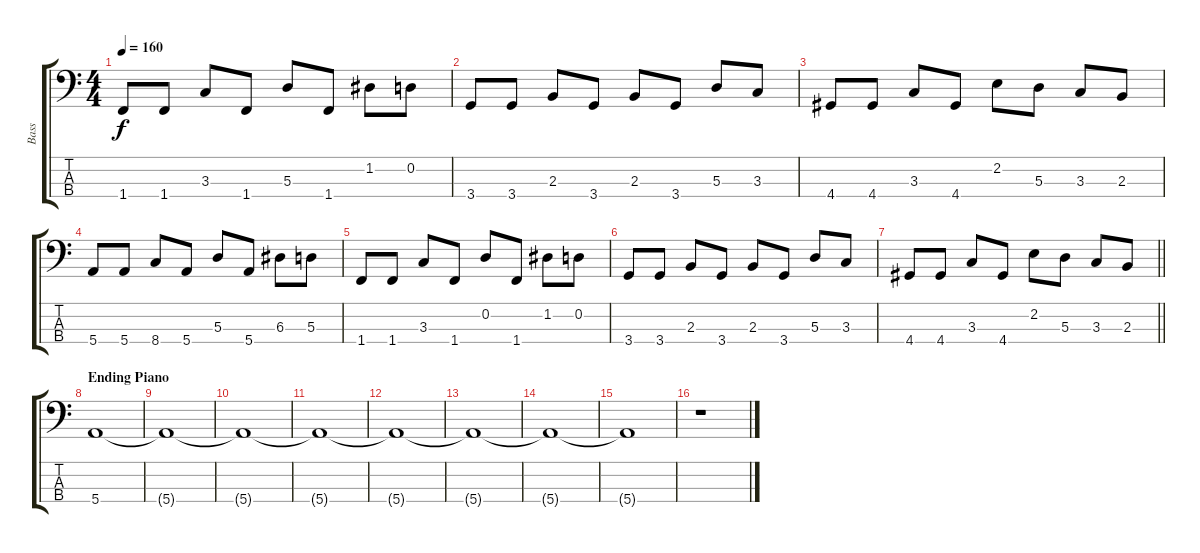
\track ("Bass" "Bass") {instrument electricbassfinger}
\staff {score tabs}
\tuning (G2 D2 A1 E1) {hide}
\ts (4 4)
\tempo 160
\clef f4
\ks c
1.4.8{dy f} 1.4.8 3.3.8 1.4.8 5.3.8 1.4.8 1.2.8 0.2.8 |
3.4.8 3.4.8 2.3.8 3.4.8 2.3.8 3.4.8 5.3.8 3.3.8 |
4.4.8 4.4.8 3.3.8 4.4.8 2.2.8 5.3.8 3.3.8 2.3.8 |
5.4.8 5.4.8 8.4.8 5.4.8 5.3.8 5.4.8 6.3.8 5.3.8 |
1.4.8 1.4.8 3.3.8 1.4.8 0.2.8 1.4.8 1.2.8 0.2.8 |
3.4.8 3.4.8 2.3.8 3.4.8 2.3.8 3.4.8 5.3.8 3.3.8 |
\barLineRight lightlight
4.4.8 4.4.8 3.3.8 4.4.8 2.2.8 5.3.8 3.3.8 2.3.8 |
\section ("" "Ending Piano")
5.4.1{volume 4} |
5.4{t}.1 |
5.4{t}.1 |
5.4{t}.1 |
5.4{t}.1{volume 0} |
5.4{t}.1 |
5.4{t}.1 |
5.4{t}.1 |
r.1
